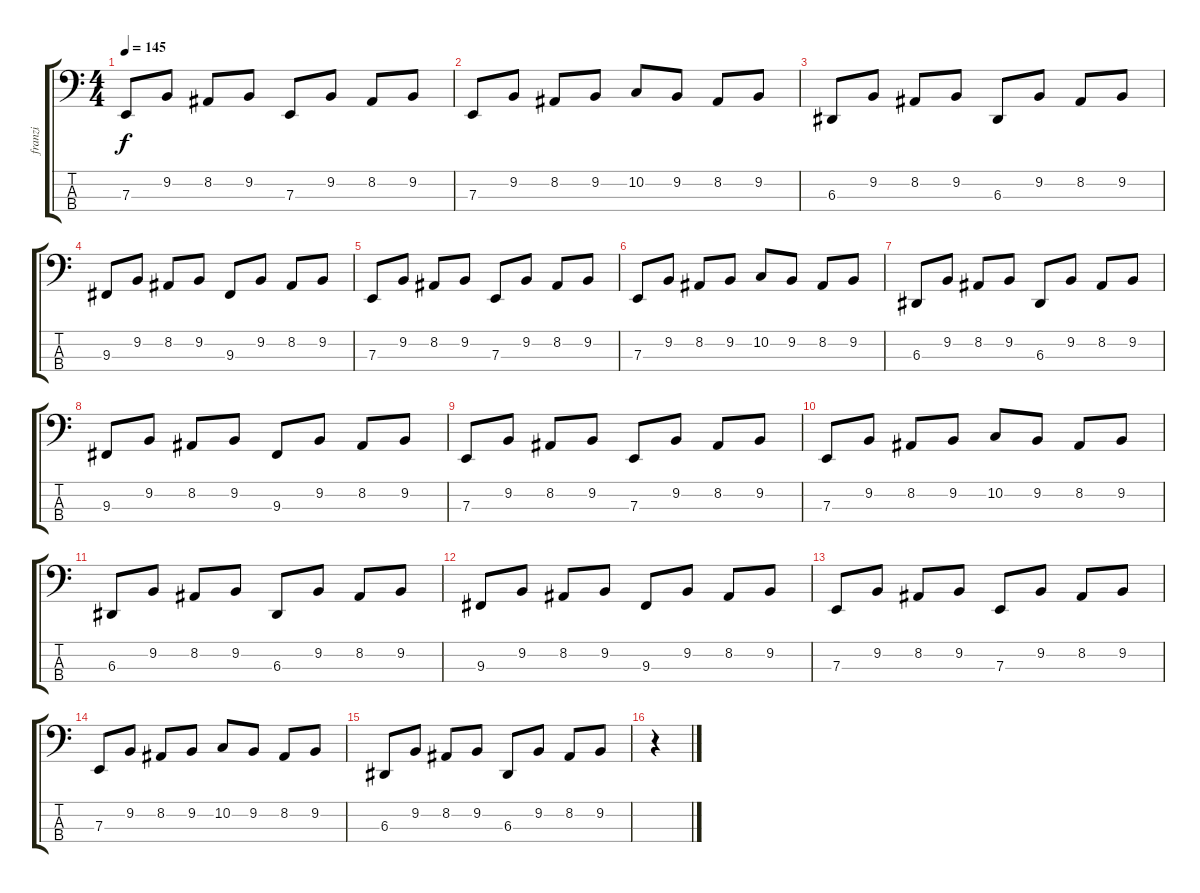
\track ("franzi" "franzi") {instrument cello}
\staff {score tabs}
\tuning (G2 D2 A1 E1) {hide}
\ts (4 4)
\tempo 145
\clef f4
\ks c
7.3.8{dy f instrument cello} 9.2.8 8.2.8 9.2.8 7.3.8 9.2.8 8.2.8 9.2.8 |
7.3.8 9.2.8 8.2.8 9.2.8 10.2.8 9.2.8 8.2.8 9.2.8 |
6.3.8 9.2.8 8.2.8 9.2.8 6.3.8 9.2.8 8.2.8 9.2.8 |
9.3.8 9.2.8 8.2.8 9.2.8 9.3.8 9.2.8 8.2.8 9.2.8 |
7.3.8 9.2.8 8.2.8 9.2.8 7.3.8 9.2.8 8.2.8 9.2.8 |
7.3.8 9.2.8 8.2.8 9.2.8 10.2.8 9.2.8 8.2.8 9.2.8 |
6.3.8 9.2.8 8.2.8 9.2.8 6.3.8 9.2.8 8.2.8 9.2.8 |
9.3.8 9.2.8 8.2.8 9.2.8 9.3.8 9.2.8 8.2.8 9.2.8 |
7.3.8 9.2.8 8.2.8 9.2.8 7.3.8 9.2.8 8.2.8 9.2.8 |
7.3.8 9.2.8 8.2.8 9.2.8 10.2.8 9.2.8 8.2.8 9.2.8 |
6.3.8 9.2.8 8.2.8 9.2.8 6.3.8 9.2.8 8.2.8 9.2.8 |
9.3.8 9.2.8 8.2.8 9.2.8 9.3.8 9.2.8 8.2.8 9.2.8 |
7.3.8 9.2.8 8.2.8 9.2.8 7.3.8 9.2.8 8.2.8 9.2.8 |
7.3.8 9.2.8 8.2.8 9.2.8 10.2.8 9.2.8 8.2.8 9.2.8 |
6.3.8 9.2.8 8.2.8 9.2.8 6.3.8 9.2.8 8.2.8 9.2.8 |
r.4
